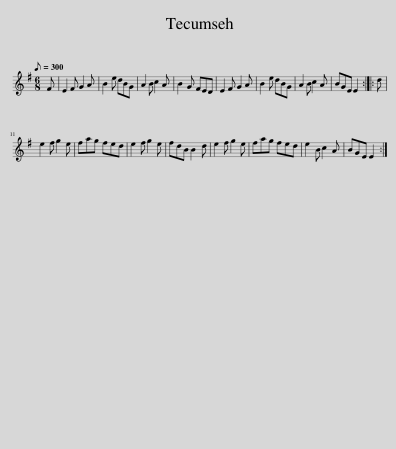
X:1
L:1/8
Q:1/8=300
M:6/8
I:linebreak $
K:none
V:1 treble transpose="8 "
V:1
[K:G] F | E2 F G2 A | B2 e dBG | A2 B c2 A | B2 G FED | %5
 E2 F G2 A | B2 e dBG | A2 B c2 A | BGE E2 :: d |$ %10
 e2 f g2 e | fag fed | e2 f g2 e | fdB B2 d | e2 f g2 e | %15
 fag fed | e2 B c2 A | BGE E2 :| %18
